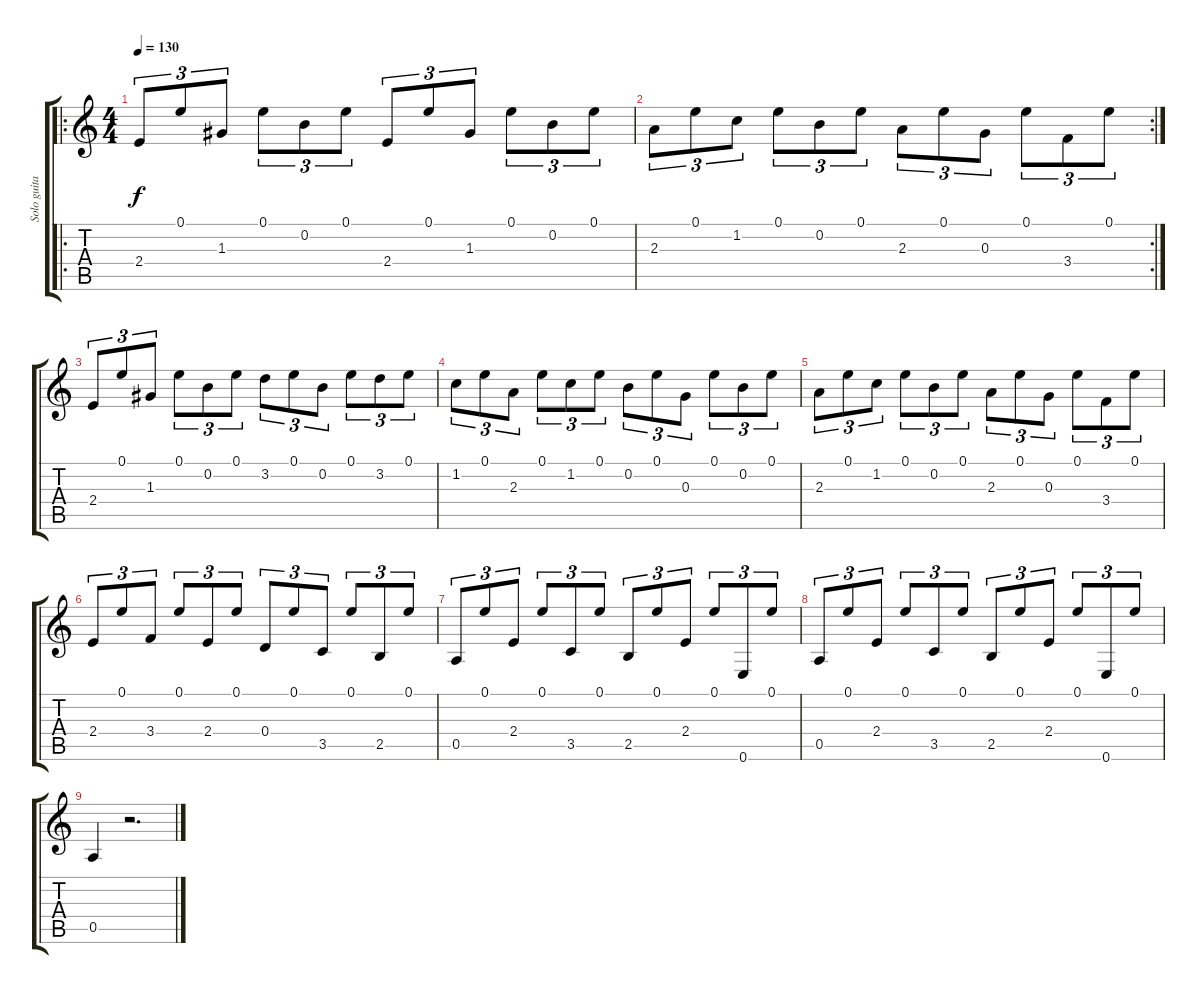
\track ("Solo guitar" "Solo guita") {instrument acousticguitarsteel}
\staff {score tabs}
\tuning (E4 B3 G3 D3 A2 E2) {hide}
\ro
\ts (4 4)
\tempo 130
\clef g2
\ks c
2.4.8{tu (3 2) dy f instrument acousticguitarsteel} 0.1.8{tu (3 2)} 1.3.8{tu (3 2)} 0.1.8{tu (3 2)} 0.2.8{tu (3 2)} 0.1.8{tu (3 2)} 2.4.8{tu (3 2)} 0.1.8{tu (3 2)} 1.3.8{tu (3 2)} 0.1.8{tu (3 2)} 0.2.8{tu (3 2)} 0.1.8{tu (3 2)} |
\rc 2
2.3.8{tu (3 2)} 0.1.8{tu (3 2)} 1.2.8{tu (3 2)} 0.1.8{tu (3 2)} 0.2.8{tu (3 2)} 0.1.8{tu (3 2)} 2.3.8{tu (3 2)} 0.1.8{tu (3 2)} 0.3.8{tu (3 2)} 0.1.8{tu (3 2)} 3.4.8{tu (3 2)} 0.1.8{tu (3 2)} |
2.4.8{tu (3 2)} 0.1.8{tu (3 2)} 1.3.8{tu (3 2)} 0.1.8{tu (3 2)} 0.2.8{tu (3 2)} 0.1.8{tu (3 2)} 3.2.8{tu (3 2)} 0.1.8{tu (3 2)} 0.2.8{tu (3 2)} 0.1.8{tu (3 2)} 3.2.8{tu (3 2)} 0.1.8{tu (3 2)} |
1.2.8{tu (3 2)} 0.1.8{tu (3 2)} 2.3.8{tu (3 2)} 0.1.8{tu (3 2)} 1.2.8{tu (3 2)} 0.1.8{tu (3 2)} 0.2.8{tu (3 2)} 0.1.8{tu (3 2)} 0.3.8{tu (3 2)} 0.1.8{tu (3 2)} 0.2.8{tu (3 2)} 0.1.8{tu (3 2)} |
2.3.8{tu (3 2)} 0.1.8{tu (3 2)} 1.2.8{tu (3 2)} 0.1.8{tu (3 2)} 0.2.8{tu (3 2)} 0.1.8{tu (3 2)} 2.3.8{tu (3 2)} 0.1.8{tu (3 2)} 0.3.8{tu (3 2)} 0.1.8{tu (3 2)} 3.4.8{tu (3 2)} 0.1.8{tu (3 2)} |
2.4.8{tu (3 2)} 0.1.8{tu (3 2)} 3.4.8{tu (3 2)} 0.1.8{tu (3 2)} 2.4.8{tu (3 2)} 0.1.8{tu (3 2)} 0.4.8{tu (3 2)} 0.1.8{tu (3 2)} 3.5.8{tu (3 2)} 0.1.8{tu (3 2)} 2.5.8{tu (3 2)} 0.1.8{tu (3 2)} |
0.5.8{tu (3 2)} 0.1.8{tu (3 2)} 2.4.8{tu (3 2)} 0.1.8{tu (3 2)} 3.5.8{tu (3 2)} 0.1.8{tu (3 2)} 2.5.8{tu (3 2)} 0.1.8{tu (3 2)} 2.4.8{tu (3 2)} 0.1.8{tu (3 2)} 0.6.8{tu (3 2)} 0.1.8{tu (3 2)} |
0.5.8{tu (3 2)} 0.1.8{tu (3 2)} 2.4.8{tu (3 2)} 0.1.8{tu (3 2)} 3.5.8{tu (3 2)} 0.1.8{tu (3 2)} 2.5.8{tu (3 2)} 0.1.8{tu (3 2)} 2.4.8{tu (3 2)} 0.1.8{tu (3 2)} 0.6.8{tu (3 2)} 0.1.8{tu (3 2)} |
0.5.4 r.2{d}
